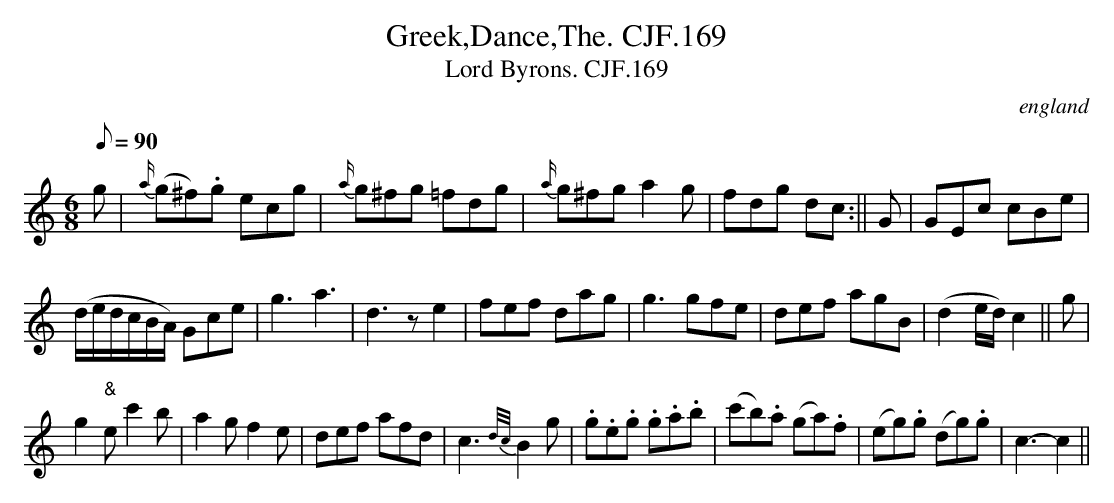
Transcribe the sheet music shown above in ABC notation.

X:1
T:Greek,Dance,The. CJF.169
T:Lord Byrons. CJF.169
O:england
M:6/8
L:1/8
Q:90
K:C
g|{a/}(g^f).g ecg|{a/}g^fg =fdg|{a/}g^fga2g|\
fdg d""c:||G|GEc cBe|
(d/e/d/c/B/A/) Gce|g3a3|d3ze2|fef dag|\
g3gfe|def agB|(d2"@"e/"@"d/)c2||g|
g2"&"ec'2b|a2gf2e|def afd|c3{d/c/}B2g|\
.g.e.g .g.a.b|(c'b).a (ga).f|(eg).g (dg).g|c3-c2||
